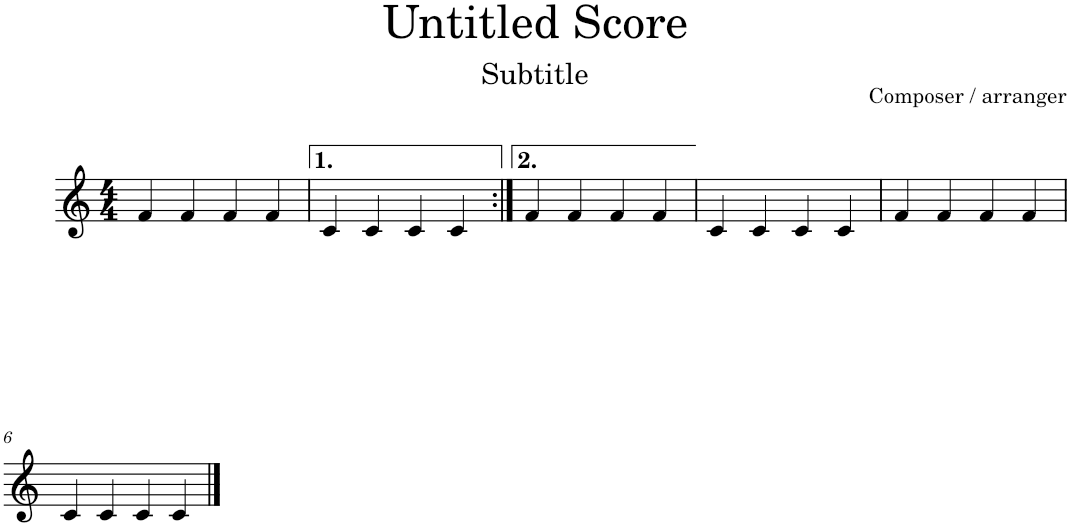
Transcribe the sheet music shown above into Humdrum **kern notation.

**kern
*part1
*staff1
*I"Violin
*I'Vln.
*clefG2
*k[]
*M4/4
=1
4f/
4f/
4f/
4f/
=2
4c/
4c/
4c/
4c/
=3:|!
4f/
4f/
4f/
4f/
=4
4c/
4c/
4c/
4c/
=5
4f/
4f/
4f/
4f/
!!LO:LB:g=z
=6
4c/
4c/
4c/
4c/
==
*-
